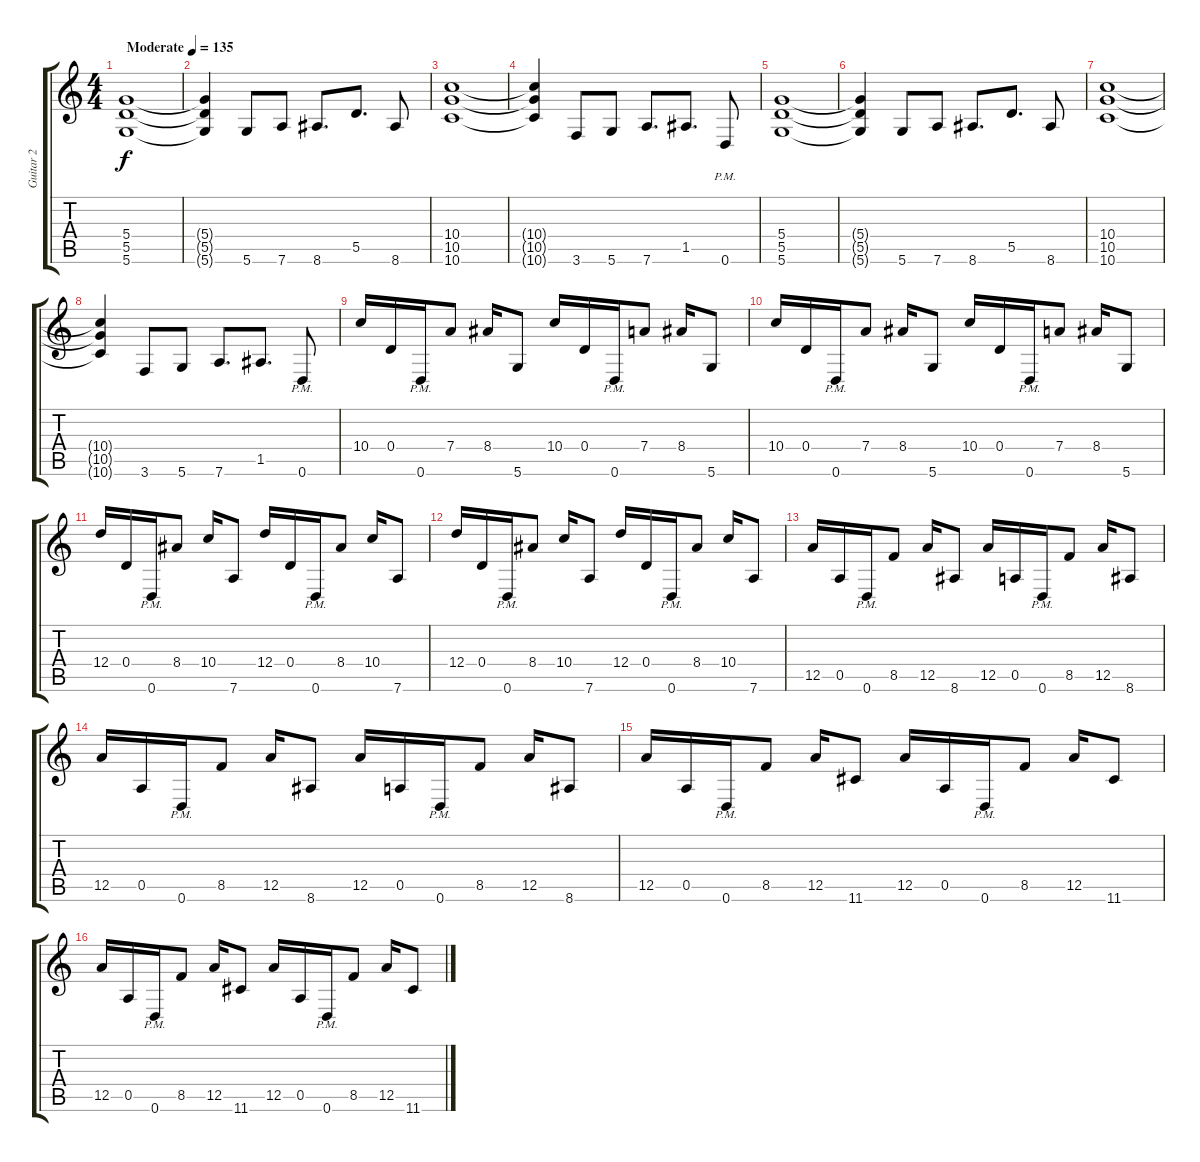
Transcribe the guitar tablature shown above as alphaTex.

\track ("Guitar 2" "Guitar 2") {instrument distortionguitar}
\staff {score tabs}
\tuning (E4 B3 G3 D3 A2 D2) {hide}
\ts (4 4)
\tempo (135 "Moderate")
\clef g2
\ks c
(5.4 5.5 5.6).1{dy f instrument distortionguitar} |
(5.4{t} 5.5{t} 5.6{t}).4 5.6.8 7.6.8 8.6.8{d} 5.5.8{d} 8.6.8 |
(10.4 10.5 10.6).1 |
(10.4{t} 10.5{t} 10.6{t}).4 3.6.8 5.6.8 7.6.8{d} 1.5.8{d} 0.6{pm}.8 |
(5.4 5.5 5.6).1 |
(5.4{t} 5.5{t} 5.6{t}).4 5.6.8 7.6.8 8.6.8{d} 5.5.8{d} 8.6.8 |
(10.4 10.5 10.6).1 |
(10.4{t} 10.5{t} 10.6{t}).4 3.6.8 5.6.8 7.6.8{d} 1.5.8{d} 0.6{pm}.8 |
10.4.16 0.4.16 0.6{pm}.16 7.4.8 8.4.16 5.6.8 10.4.16 0.4.16 0.6{pm}.16 7.4.8 8.4.16 5.6.8 |
10.4.16 0.4.16 0.6{pm}.16 7.4.8 8.4.16 5.6.8 10.4.16 0.4.16 0.6{pm}.16 7.4.8 8.4.16 5.6.8 |
12.4.16 0.4.16 0.6{pm}.16 8.4.8 10.4.16 7.6.8 12.4.16 0.4.16 0.6{pm}.16 8.4.8 10.4.16 7.6.8 |
12.4.16 0.4.16 0.6{pm}.16 8.4.8 10.4.16 7.6.8 12.4.16 0.4.16 0.6{pm}.16 8.4.8 10.4.16 7.6.8 |
12.5.16 0.5.16 0.6{pm}.16 8.5.8 12.5.16 8.6.8 12.5.16 0.5.16 0.6{pm}.16 8.5.8 12.5.16 8.6.8 |
12.5.16 0.5.16 0.6{pm}.16 8.5.8 12.5.16 8.6.8 12.5.16 0.5.16 0.6{pm}.16 8.5.8 12.5.16 8.6.8 |
12.5.16 0.5.16 0.6{pm}.16 8.5.8 12.5.16 11.6.8 12.5.16 0.5.16 0.6{pm}.16 8.5.8 12.5.16 11.6.8 |
12.5.16 0.5.16 0.6{pm}.16 8.5.8 12.5.16 11.6.8 12.5.16 0.5.16 0.6{pm}.16 8.5.8 12.5.16 11.6.8
